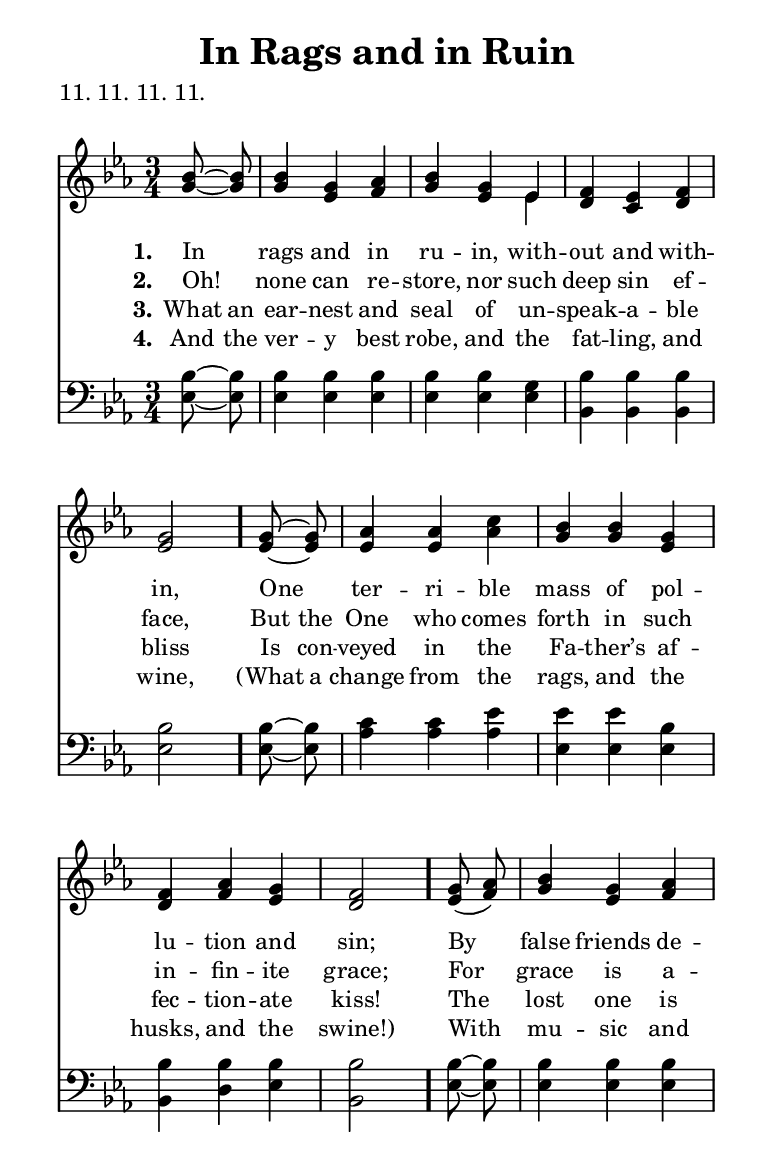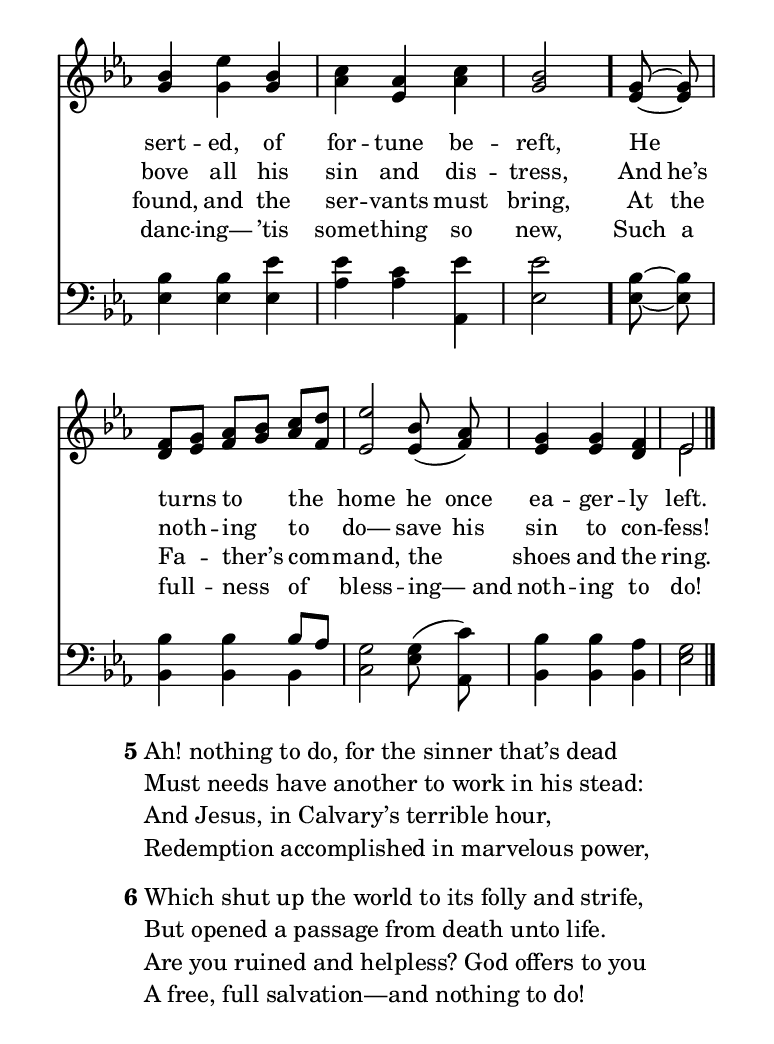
\include "common/global.ily"
\paper {
  \include "common/paper.ily"
  ragged-bottom = ##t
  ragged-last-bottom = ##t
  page-count = ##f
}

\header{
  %gospel
  hymnnumber = "26"
  title = "In Rags and in Ruin"
  tunename = "Comfort" % see https://hymnary.org/tune/comfort_toronto -- but also https://hymnary.org/tune/edinburgh_55345
  meter = "11. 11. 11. 11."
  poet = ""
  composer = ""
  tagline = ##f
}

% for fermata in MIDI
ta = { \tempo 4=90 }
tb = { \tempo 4=45 }

patternAA = { c8 ~ c8 | c4 c4 c4 | c4 c4 c4 | c4 c4 c4 | c2 }
patternAB = { c8( c8) | c4 c4 c4 | c4 c4 c4 | c4 c4 c4 | c2 }

patternBA = { c8 ~ c8 | c8[ c8] c8[ c8] c8[ c8] | c2 c8( c8) | c4 c4 c4 | c2 }
patternBB = { c8 ~ c8 | c4      c4      c8[ c8] | c2 c8( c8) | c4 c4 c4 | c2 }
patternBC = { c8 ~ c8 | c4      c4      c4      | c2 c8( c8) | c4 c4 c4 | c2 }

global = {
  \include "common/overrides.ily"
  \override Staff.TimeSignature.style = #'numbered
  \time 3/4
  \override Score.MetronomeMark.transparent = ##t % hide all fermata changes too
  \ta
  \key ees \major
  \partial 4
  \autoBeamOff
}

notesSoprano = {
\global
\relative c'' {

  \changePitch \patternAA { bes bes | bes g aes       | bes g ees   | f ees f | g   }
  \changePitch \patternAA { g g     | aes aes c       | bes bes g   | f aes g | f   }
  \changePitch \patternAB { g aes   | bes g aes       | bes ees bes | c aes c | bes }
  \changePitch \patternBA { g g     | f g aes bes c d | ees bes aes | g g f   | ees }

  \bar "|."

}
}

notesAlto = {
\global
\relative e' {

  \changePitch \patternAA { g g     | g ees f         | g ees ees | d c d       | ees }
  \changePitch \patternAA { ees ees | ees ees aes     | g g ees   | d f ees     | d   }
  \changePitch \patternAB { ees f   | g ees f         | g g g     | aes ees aes | g   }
  \changePitch \patternBA { ees ees | d ees f g aes f | ees ees f | ees ees d   | ees }

}
}

notesTenor = {
\global
\relative a {

  \changePitch \patternAA { bes bes | bes bes bes     | bes bes g   | bes bes bes | bes }
  \changePitch \patternAA { bes bes | c c ees         | ees ees bes | bes bes bes | bes }
  \changePitch \patternAA { bes bes | bes bes bes     | bes bes ees | ees c ees   | ees }
  \changePitch \patternBB { bes bes | bes bes bes aes | g g c       | bes bes aes | g   }

}
}

notesBass = {
\global
\relative f {

  \changePitch \patternAA { ees ees | ees ees ees | ees ees ees | bes bes bes  | ees  }
  \changePitch \patternAA { ees ees | aes aes aes | ees ees ees | bes d ees    | bes  }
  \changePitch \patternAA { ees ees | ees ees ees | ees ees ees | aes aes aes, | ees' }
  \changePitch \patternBC { ees ees | bes bes bes | c ees aes,  | bes bes bes  | ees  }

}
}

wordsA = \lyricmode {
\set stanza = "1."

In rags and in ru -- in, with -- out and with -- in, \bar "."
One ter -- ri -- ble mass of pol -- lu -- tion and sin; \bar "."
By false friends de -- sert -- ed, of for -- tune be -- reft, \bar "."
He turns to the home { \mon } he once { \moff } ea -- ger -- ly left. \bar "."

}

wordsB = \lyricmode {
\set stanza = "2."

Oh! none can re -- store, nor such deep sin ef -- face,
{ \mon } But the { \moff } One who comes forth in such in -- fin -- ite grace;
For grace is a -- bove all his sin and dis -- tress,
{ \mon } And he’s { \moff } noth -- ing to do— { \mon } save his { \moff } sin to con -- fess!

}

wordsC = \lyricmode {
\set stanza = "3."

{ \mon } What an { \moff } ear -- nest and seal of un -- speak -- a -- ble bliss
{ \mon } Is con -- veyed { \moff } in the Fa -- ther’s af -- fec -- tion -- ate kiss!
The lost one is found, and the ser -- vants must bring,
{ \mon } At the { \moff } Fa -- ther’s com -- mand, the shoes and the ring.

}

wordsD = \lyricmode {
\set stanza = "4."

{ \mon } And the { \moff } ver -- y best robe, and the fat -- ling, and wine,
{ \mon } (What a { \moff } change from the rags, and the husks, and the swine!)
With mu -- sic and danc -- ing— ’tis some -- thing so new,
{ \mon } Such a { \moff } full -- ness of bless -- ing— and noth -- ing to do!

}

wordsE = \markuplist {

\line { Ah! nothing to do, for the sinner that’s dead }
\line { Must needs have another to work in his stead: }
\line { And Jesus, in Calvary’s terrible hour,        }
\line { Redemption accomplished in marvelous power,   }

}

wordsF = \markuplist {

\line { Which shut up the world to its folly and strife, }
\line { But opened a passage from death unto life.       }
\line { Are you ruined and helpless? God offers to you   }
\line { A free, full salvation—and nothing to do!        }

}

\score {
  \context ChoirStaff <<
    \context Staff = upper <<
      \set Staff.autoBeaming = ##f
      \set ChoirStaff.systemStartDelimiter = #'SystemStartBar
      \set ChoirStaff.printPartCombineTexts = ##f
      \partcombine #'(2 . 11) \notesSoprano \notesAlto
      \context NullVoice = sopranos { \voiceOne << \notesSoprano >> }
      \context Lyrics = one   \lyricsto sopranos \wordsA
      \context Lyrics = two   \lyricsto sopranos \wordsB
      \context Lyrics = three \lyricsto sopranos \wordsC
      \context Lyrics = four  \lyricsto sopranos \wordsD
    >>
    \context Staff = men <<
      \set Staff.autoBeaming = ##f
      \clef bass
      \set ChoirStaff.printPartCombineTexts = ##f
      \partcombine #'(2 . 11) \notesTenor \notesBass
    >>
  >>
  \layout {
    \include "common/layout.ily"
    \override VerticalAxisGroup.nonstaff-relatedstaff-spacing.padding = #1.8
  }
  #(cond ((ly:get-option 'eog-midi-permitted) #{ \midi{
    \include "common/midi.ily"
  } #}))
}

\markup { \fontsize #0.3 \vcenter \fill-line { \column {
  \vspace #0.8 % not enough space for \vspace #1
  \line{ \bold 5 \column { \wordsE } } \combine \null \vspace #0.4
  \line{ \bold 6 \column { \wordsF } }
} } }

\version "2.19.49"  % necessary for upgrading to future LilyPond versions.

% vi:set et ts=2 sw=2 ai nocindent syntax=lilypond:
